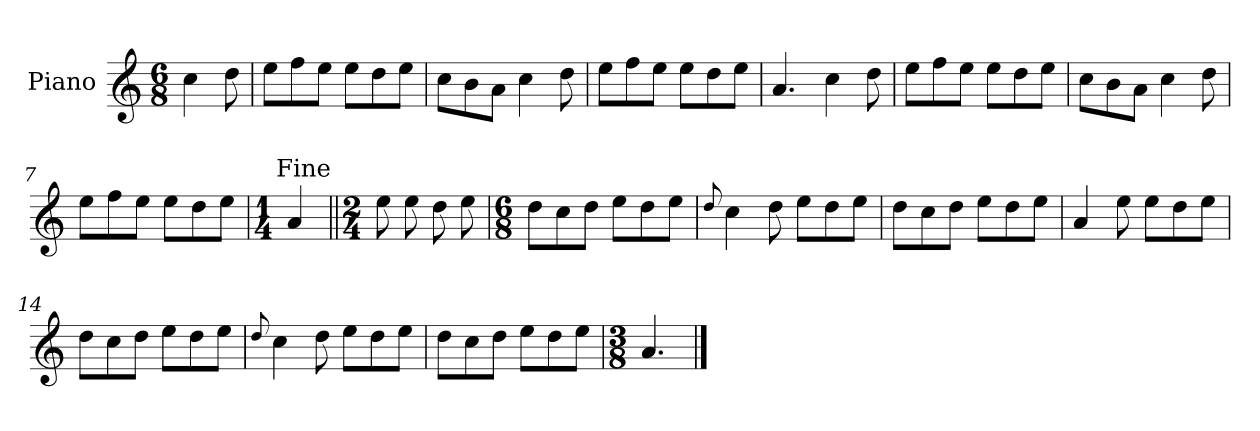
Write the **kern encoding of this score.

**kern
*part1
*staff1
*I"Piano
*I'Pno.
*clefG2
*k[]
*M6/8
=
4cc\
8dd\
=1
8ee\L
8ff\
8ee\J
8ee\L
8dd\
8ee\J
=2
8cc\L
8b\
8a\J
4cc\
8dd\
=3
8ee\L
8ff\
8ee\J
8ee\L
8dd\
8ee\J
=4
4.a/
4cc\
8dd\
=5
8ee\L
8ff\
8ee\J
8ee\L
8dd\
8ee\J
=6
8cc\L
8b\
8a\J
4cc\
8dd\
!!LO:LB:g=z
=7
8ee\L
8ff\
8ee\J
8ee\L
8dd\
8ee\J
=8
*M1/4
4a/
!LO:TX:a:rj:t=Fine
=9||
*M2/4
8ee\
8ee\
8dd\
8ee\
=10
*M6/8
8dd\L
8cc\
8dd\J
8ee\L
8dd\
8ee\J
=11
8qqdd/
4cc\
8dd\
8ee\L
8dd\
8ee\J
=12
8dd\L
8cc\
8dd\J
8ee\L
8dd\
8ee\J
=13
4a/
8ee\
8ee\L
8dd\
8ee\J
=14
8dd\L
8cc\
8dd\J
8ee\L
8dd\
8ee\J
!!LO:LB:g=z
=15
8qqdd/
4cc\
8dd\
8ee\L
8dd\
8ee\J
=16
8dd\L
8cc\
8dd\J
8ee\L
8dd\
8ee\J
=17
*M3/8
4.a/
==
*-
